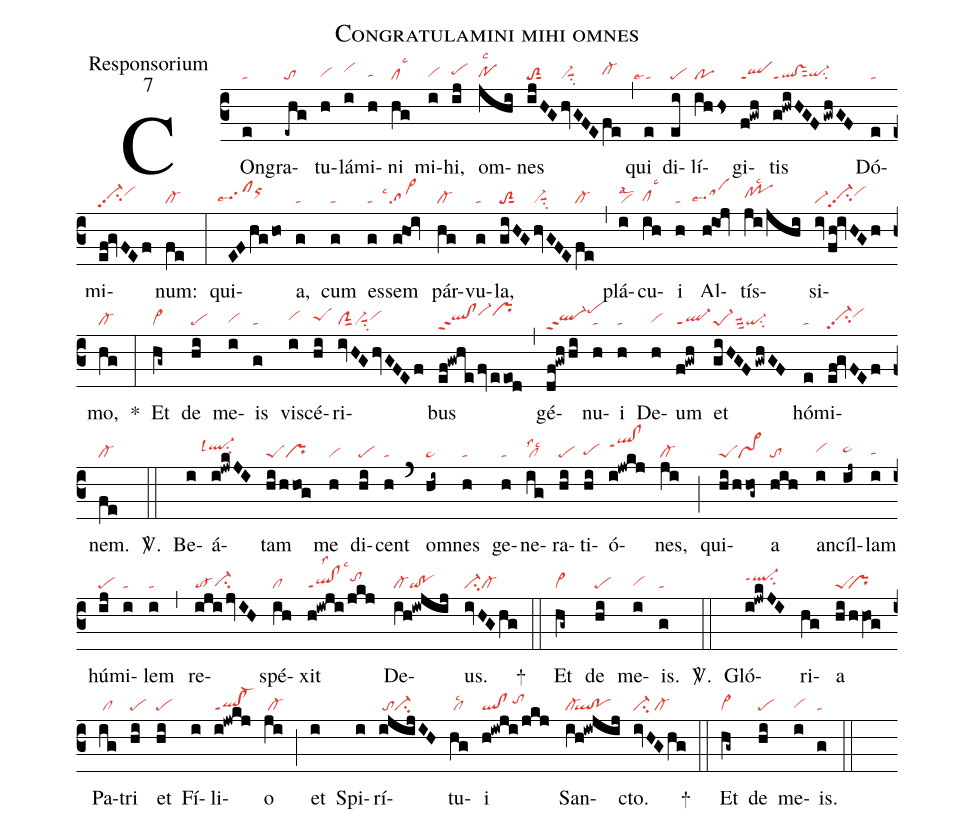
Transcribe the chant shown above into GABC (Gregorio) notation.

name:Congratulamini mihi omnes;
office-part:Responsorium;
mode:7;
nabc-lines:1;
%%
(c3)
COn(e|ta)gra(-ehg|to)tu(h|vihg)lá(i|vihi)mi(h|tahg)ni(hg|cllsc3) mi(i|vihg)hi,(ij|pehh) om(jhi|pohglsc2)nes(ijHG|toS2sut1|hvGFE|vi-suu1su2|fe|cl-hh) (,)
qui(e|```talse1) di(ei|pe)lí(ihhs|po)gi(f!gwh|qlppt1)tis(g!hwiHGF/gwhGF|ql!vsppt1sut2qi-hgsu2) Dó(e|ta)mi(ef!gvFEf|vi-hhpp2su2vihi)num:(fe|cl-) (:)
qui(EFhgho|```sfhhlse7orhj)a,(g|ta) cum(g|ta) es(g|ta)sem(ghOi|```sa>lsc4) pár(hg|cl-)vu(g|ta)la,(giHG|toS2sut1|hvGFE|vi-suu1su2|fe|cl-) (,)
plá(i|vilsal2)cu(ih|clhglsc3)i(h|ta) Al(hiOj|```sahhlse7)tís(ji/jhi|clhh!pohhlsc2)si(iv/fh!ivHGh|vi-vi-hhpp2su2vihi)mo,(hg|cl-) *(:)
Et(hg~|vi>) de(hi|pe) me(i|vihg)is(g|ta) vi(i|vihh)scé(hi|peShh)ri(ivHGhvGFEf|clSsut1vi-suu1su2vihh)bus(ef!gwhe/fv/eeod|qlhh!clhhppt2vi-hjprhj) (,)
gé(df!gwhhi|ql-hhppt2pehk)nu(h|ta)i(h|ta) De(h|vihg)um(f!gwh|ql-ppt1) et(giHGF/gwhGF|pe-1suu3qi-su2) hó(e|ta)mi(ef!gvFEf|vi-hhpp2su2vihi)nem.(fe|cl-) <sp>V/</sp>.(::)
Be(i)á(i!jwkJI|```ql-hisu2lsl4)tam(hi/hhog|peSpr) me(h|vi) di(hi|pe)cent(h|ta) (`)
om(hi~|ta>)nes(h|ta)  ge(h|ta)ne(ig|cllss2lsc2)ra(hi|pe)ti(hi|pehg)ó(i!jwkj|qlhj!clhjppt1)nes,(ji|cl-) (;)
qui(hi/hhog~|peSvs>)a(hih|to) an(i|vihh)cíl(ij~|ta>hh)lam(i|tahg) hú(ij|pe)mi(i|ta)lem(i|ta) (,)
re(iji/jvIH|to-ci-hg)spé(ih|cl)xit(h!iwji/jkj|ql!clppt1lss2lsc3tohi) De(ih!iwjij|cl-qi!po)us.(ivHGhg|ci-cl-) +(::)
Et(hg~|vi>) de(hi|pe) me(i|vihg)is.(g|ta) <sp>V/</sp>.(::)
Gló(i!jwkJI|ql-hippt1su2)ri(hg)a(hi/hhVO!g|peS``pr) Pa(ig|/cl)tri(hi|pe) et(hi|pe) Fí(i)li(i!jwkj|ql!cl-ppt1)o(ji|/cl-) (;)
et(i) Spi(i)rí(i!@jijIH|/toci-)tu(hg|/cllsc2)i(h!iwji/jkj|ql!cl/tohi) San(ih!iw!@jij|cl-``ql!po)cto.(ivHGhg|ci-/cl-) +(::)
Et(hg~|vi>) de(hi|pe) me(i|vihg)is.(g|ta) (::)
